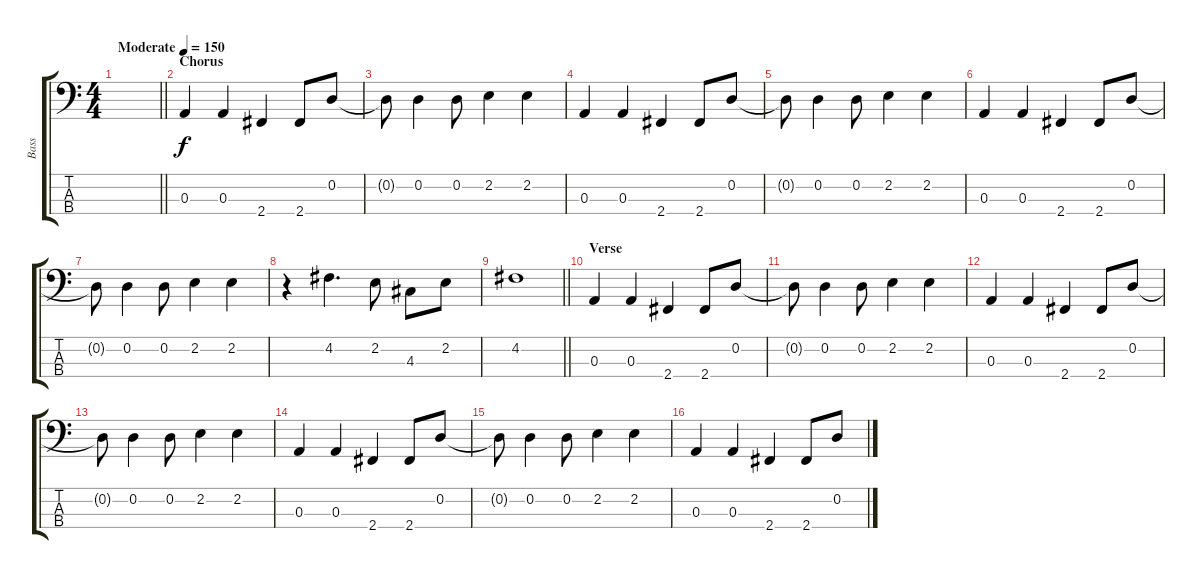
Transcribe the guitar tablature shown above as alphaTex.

\track ("Bass" "Bass") {instrument electricbassfinger}
\staff {score tabs}
\tuning (G2 D2 A1 E1) {hide}
\ts (4 4)
\tempo (150 "Moderate")
\clef f4
\barLineRight lightlight
\ks c
|
\section ("" "Chorus")
0.3.4 0.3.4 2.4.4 2.4.8 0.2.8 |
0.2{t}.8 0.2.4 0.2.8 2.2.4 2.2.4 |
0.3.4 0.3.4 2.4.4 2.4.8 0.2.8 |
0.2{t}.8 0.2.4 0.2.8 2.2.4 2.2.4 |
0.3.4 0.3.4 2.4.4 2.4.8 0.2.8 |
0.2{t}.8 0.2.4 0.2.8 2.2.4 2.2.4 |
r.4 4.2.4{d} 2.2.8 4.3.8 2.2.8 |
\barLineRight lightlight
4.2.1 |
\section ("" "Verse")
0.3.4 0.3.4 2.4.4 2.4.8 0.2.8 |
0.2{t}.8 0.2.4 0.2.8 2.2.4 2.2.4 |
0.3.4 0.3.4 2.4.4 2.4.8 0.2.8 |
0.2{t}.8 0.2.4 0.2.8 2.2.4 2.2.4 |
0.3.4 0.3.4 2.4.4 2.4.8 0.2.8 |
0.2{t}.8 0.2.4 0.2.8 2.2.4 2.2.4 |
0.3.4 0.3.4 2.4.4 2.4.8 0.2.8
